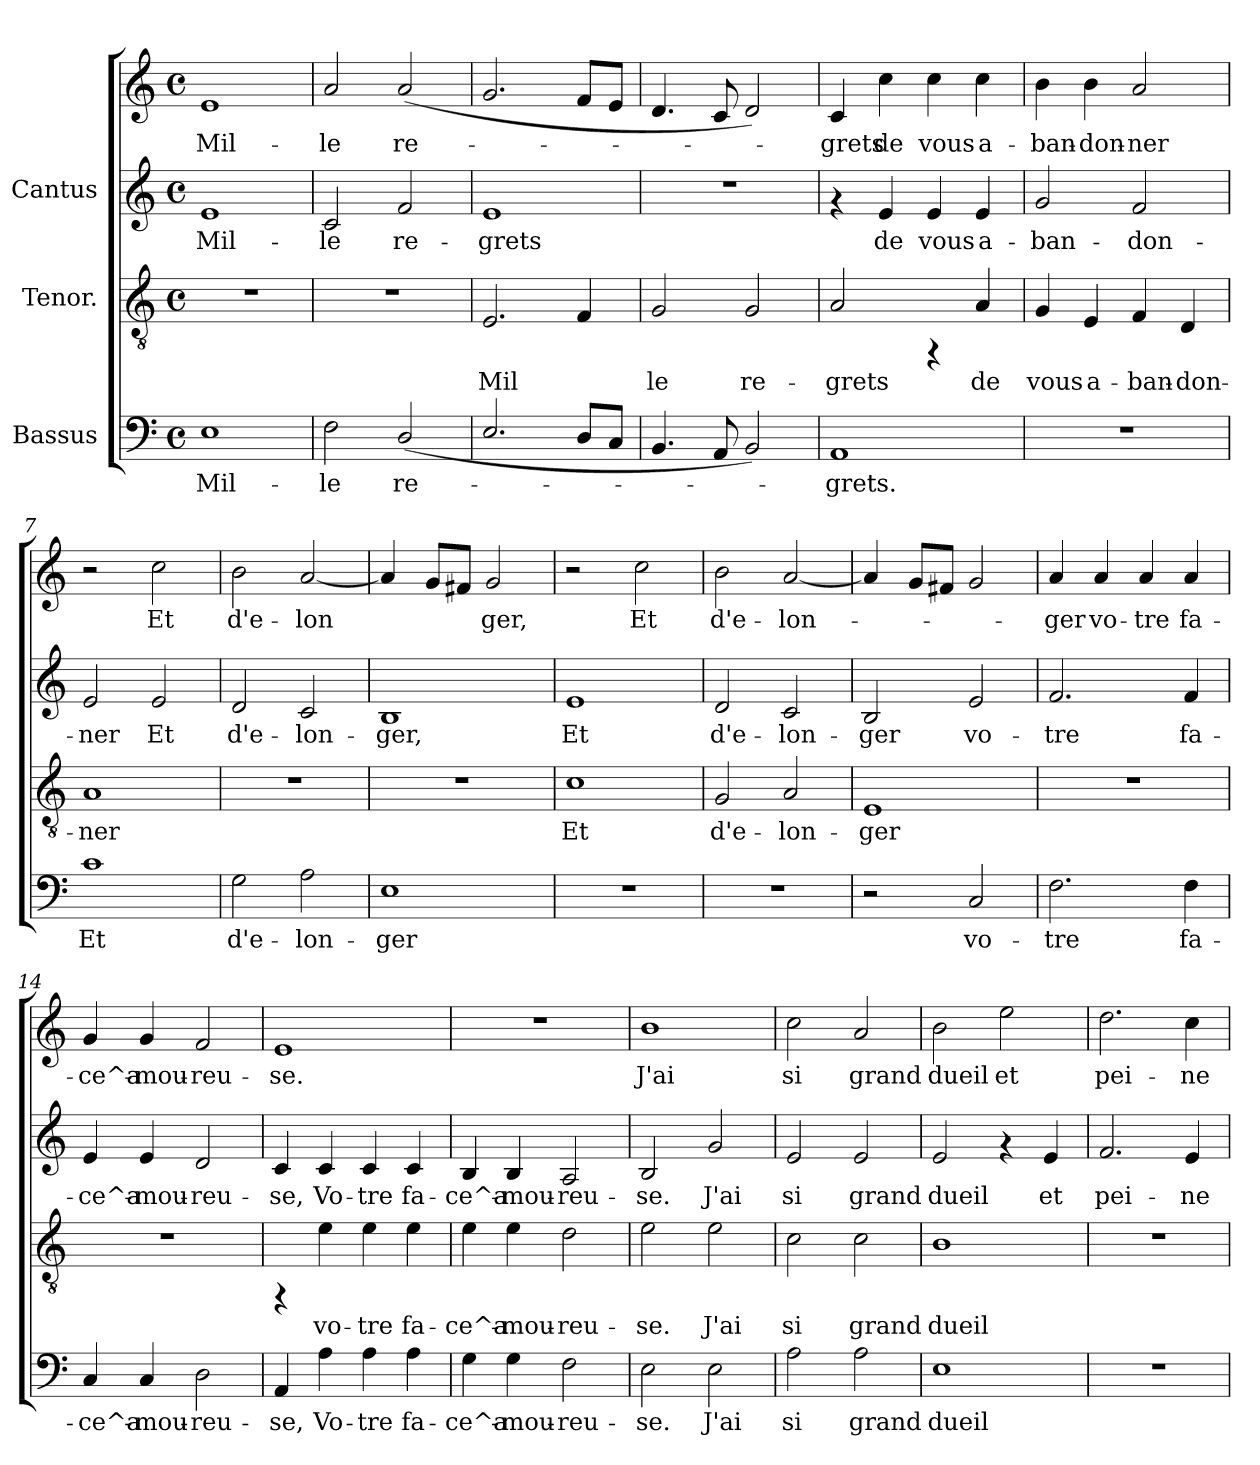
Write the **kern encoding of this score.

**kern	**text	**kern	**text	**kern	**text	**kern	**text
*part3	*part3	*part2	*part2	*part1	*part1	*part1	*part1
*staff4	*staff4	*staff3	*staff3	*staff2	*staff2	*staff1	*staff1
*I"Bassus	*	*I"Tenor.	*	*I"Cantus	*	*	*
!!LO:PB:g=z
*stria5	*	*stria5	*	*stria5	*	*stria5	*
*clefF4	*	*clefGv2	*	*clefG2	*	*clefG2	*
*M4/4	*	*M4/4	*	*M4/4	*	*M4/4	*
*met(c)	*	*met(c)	*	*met(c)	*	*met(c)	*
*MM156	*	*MM156	*	*MM156	*	*MM156	*
=1	=1	=1	=1	=1	=1	=1	=1
!	!LO:LY:b:cj	!	!	!	!LO:LY:b:cj	!	!LO:LY:b:cj
1E	Mil-	1r	.	1e	-Mil-	1e	Mil-
=2	=2	=2	=2	=2	=2	=2	=2
!	!LO:LY:b:cj	!	!	!	!LO:LY:b:cj	!	!LO:LY:b:cj
2F\	-le	1r	.	2c/	-le	2a/	-le
!	!LO:LY:b:cj	!	!	!	!LO:LY:b:cj	!	!LO:LY:b:cj
(<2D/	re-	.	.	2f/	re-	(<2a/	re-
=3	=3	=3	=3	=3	=3	=3	=3
!	!	!	!LO:LY:b:cj	!	!LO:LY:b:cj	!	!
2.E/	.	2.E/	Mil	1e	-grets	2.g/	.
!	!	!	!LO:LY:b:cj	!	!	!	!
8D/L	.	4F/	-	.	.	8f/L	.
8C/J	.	.	.	.	.	8e/J	.
=4	=4	=4	=4	=4	=4	=4	=4
!	!	!	!LO:LY:b:cj	!	!	!	!
4.BB/	.	2G/	-le	1r	.	4.d/	.
8AA/	.	.	.	.	.	8c/	.
!	!	!	!LO:LY:b:cj	!	!	!	!
2BB/)	.	2G/	re-	.	.	2d/)	.
=5	=5	=5	=5	=5	=5	=5	=5
!	!LO:LY:b:cj	!	!LO:LY:b:cj	!	!	!	!LO:LY:b:cj
1AA	-grets.	2A/	-grets	4rf	.	4c/	grets
!	!	!	!	!	!LO:LY:b:cj	!	!LO:LY:b:cj
.	.	.	.	4e/	-de	4cc\	de
!	!	!	!	!	!LO:LY:b:cj	!	!LO:LY:b:cj
.	.	4rFF	.	4e/	vous	4cc\	vous
!	!	!	!LO:LY:b:cj	!	!LO:LY:b:cj	!	!LO:LY:b:cj
.	.	4A/	de	4e/	a-	4cc\	a-
=6	=6	=6	=6	=6	=6	=6	=6
!	!	!	!LO:LY:b:cj	!	!LO:LY:b:cj	!	!LO:LY:b:cj
1r	.	4G/	vous	2g/	ban-	4b\	-ban-
!	!	!	!LO:LY:b:cj	!	!	!	!LO:LY:b:cj
.	.	4E/	a-	.	.	4b\	-don-
!	!	!	!LO:LY:b:cj	!	!LO:LY:b:cj	!	!LO:LY:b:cj
.	.	4F/	-ban-	2f/	-don-	2a/	-ner
!	!	!	!LO:LY:b:cj	!	!	!	!
.	.	4D/	-don-	.	.	.	.
!!LO:LB:g=z
=7	=7	=7	=7	=7	=7	=7	=7
!	!LO:LY:b:cj	!	!LO:LY:b:cj	!	!LO:LY:b:cj	!	!
1c	Et	1A	-ner	2e/	ner	2r	.
!	!	!	!	!	!LO:LY:b:cj	!	!LO:LY:b:cj
.	.	.	.	2e/	Et	2cc\	-Et
=8	=8	=8	=8	=8	=8	=8	=8
!	!LO:LY:b:cj	!	!	!	!LO:LY:b:cj	!	!LO:LY:b:cj
2G\	d'e-	1r	.	2d/	-d'e-	2b\	d'e-
!	!LO:LY:b:cj	!	!	!	!LO:LY:b:cj	!	!LO:LY:b:cj
2A\	-lon-	.	.	2c/	-lon-	[<2a/	-lon-
=9	=9	=9	=9	=9	=9	=9	=9
!	!LO:LY:b:cj	!	!	!	!LO:LY:b:cj	!	!LO:LY:b:cj
1E	-ger	1r	.	1B	ger,	4a/]	-
!	!	!	!	!	!	!	!LO:LY:b:cj
.	.	.	.	.	.	8g/L	.
!	!	!	!	!	!	!	!LO:LY:b:cj
.	.	.	.	.	.	8f#X/J	.
!	!	!	!	!	!	!	!LO:LY:b:cj
.	.	.	.	.	.	2g/	ger,
=10	=10	=10	=10	=10	=10	=10	=10
!	!	!	!LO:LY:b:cj	!	!LO:LY:b:cj	!	!
1r	.	1c	Et	1e	Et	2r	.
!	!	!	!	!	!	!	!LO:LY:b:cj
.	.	.	.	.	.	2cc\	Et
=11	=11	=11	=11	=11	=11	=11	=11
!	!	!	!LO:LY:b:cj	!	!LO:LY:b:cj	!	!LO:LY:b:cj
1r	.	2G/	d'e-	2d/	-d'e-	2b\	d'e-
!	!	!	!LO:LY:b:cj	!	!LO:LY:b:cj	!	!LO:LY:b:cj
.	.	2A/	-lon-	2c/	-lon-	[<2a/	-lon-
=12	=12	=12	=12	=12	=12	=12	=12
!	!	!	!LO:LY:b:cj	!	!LO:LY:b:cj	!	!
2r	.	1E	-ger	2B/	-ger	4a/]	.
.	.	.	.	.	.	8g/L	.
.	.	.	.	.	.	8f#X/J	.
!	!LO:LY:b:cj	!	!	!	!LO:LY:b:cj	!	!
2C/	vo-	.	.	2e/	vo-	2g/	.
=13	=13	=13	=13	=13	=13	=13	=13
!	!LO:LY:b:cj	!	!	!	!LO:LY:b:cj	!	!LO:LY:b:cj
2.F\	-tre	1r	.	2.f/	-tre	4a/	-ger
!	!	!	!	!	!	!	!LO:LY:b:cj
.	.	.	.	.	.	4a/	vo-
!	!	!	!	!	!	!	!LO:LY:b:cj
.	.	.	.	.	.	4a/	-tre
!	!LO:LY:b:cj	!	!	!	!LO:LY:b:cj	!	!LO:LY:b:cj
4F\	fa-	.	.	4f/	fa-	4a/	fa-
!!LO:LB:g=z
=14	=14	=14	=14	=14	=14	=14	=14
!	!LO:LY:b:cj	!	!	!	!LO:LY:b:cj	!	!LO:LY:b:cj
4C/	-ce^a-	1r	.	4e/	-ce^a-	4g/	-ce^a-
!	!LO:LY:b:cj	!	!	!	!LO:LY:b:cj	!	!LO:LY:b:cj
4C/	-mou-	.	.	4e/	-mou-	4g/	-mou-
!	!LO:LY:b:cj	!	!	!	!LO:LY:b:cj	!	!LO:LY:b:cj
2D\	-reu-	.	.	2d/	-reu-	2f/	-reu-
=15	=15	=15	=15	=15	=15	=15	=15
!	!LO:LY:b:cj	!	!	!	!LO:LY:b:cj	!	!LO:LY:b:cj
4AA/	-se,	4rFF	.	4c/	se,	1e	-se.
!	!LO:LY:b:cj	!	!LO:LY:b:cj	!	!LO:LY:b:cj	!	!
4A\	Vo-	4e\	vo-	4c/	Vo-	.	.
!	!LO:LY:b:cj	!	!LO:LY:b:cj	!	!LO:LY:b:cj	!	!
4A\	-tre	4e\	-tre	4c/	-tre	.	.
!	!LO:LY:b:cj	!	!LO:LY:b:cj	!	!LO:LY:b:cj	!	!
4A\	fa-	4e\	fa-	4c/	fa-	.	.
=16	=16	=16	=16	=16	=16	=16	=16
!	!LO:LY:b:cj	!	!LO:LY:b:cj	!	!LO:LY:b:cj	!	!
4G\	-ce^a-	4e\	-ce^a-	4B/	-ce^a-	1r	.
!	!LO:LY:b:cj	!	!LO:LY:b:cj	!	!LO:LY:b:cj	!	!
4G\	-mou-	4e\	-mou-	4B/	-mou-	.	.
!	!LO:LY:b:cj	!	!LO:LY:b:cj	!	!LO:LY:b:cj	!	!
2F\	-reu-	2d\	-reu-	2A/	-reu-	.	.
=17	=17	=17	=17	=17	=17	=17	=17
!	!LO:LY:b:cj	!	!LO:LY:b:cj	!	!LO:LY:b:cj	!	!LO:LY:b:cj
2E\	-se.	2e\	-se.	2B/	se.	1b	-J'ai
!	!LO:LY:b:cj	!	!LO:LY:b:cj	!	!LO:LY:b:cj	!	!
2E\	J'ai	2e\	J'ai	2g/	J'ai	.	.
=18	=18	=18	=18	=18	=18	=18	=18
!	!LO:LY:b:cj	!	!LO:LY:b:cj	!	!LO:LY:b:cj	!	!LO:LY:b:cj
2A\	si	2c\	si	2e/	si	2cc\	si
!	!LO:LY:b:cj	!	!LO:LY:b:cj	!	!LO:LY:b:cj	!	!LO:LY:b:cj
2A\	grand	2c\	grand	2e/	grand	2a/	grand
=19	=19	=19	=19	=19	=19	=19	=19
!	!LO:LY:b:cj	!	!LO:LY:b:cj	!	!LO:LY:b:cj	!	!LO:LY:b:cj
1E	dueil	1B	dueil	2e/	dueil	2b\	dueil
!	!	!	!	!	!	!	!LO:LY:b:cj
.	.	.	.	4rf	.	2ee\	et
!	!	!	!	!	!LO:LY:b:cj	!	!
.	.	.	.	4e/	et	.	.
!!LO:PB:g=z
=20	=20	=20	=20	=20	=20	=20	=20
!	!	!	!	!	!LO:LY:b:cj	!	!LO:LY:b:cj
1r	.	1r	.	2.f/	pei-	2.dd\	pei-
!	!	!	!	!	!LO:LY:b:cj	!	!LO:LY:b:cj
.	.	.	.	4e/	-ne	4cc\	-ne
=	=	=	=	=	=	=	=
*-	*-	*-	*-	*-	*-	*-	*-
